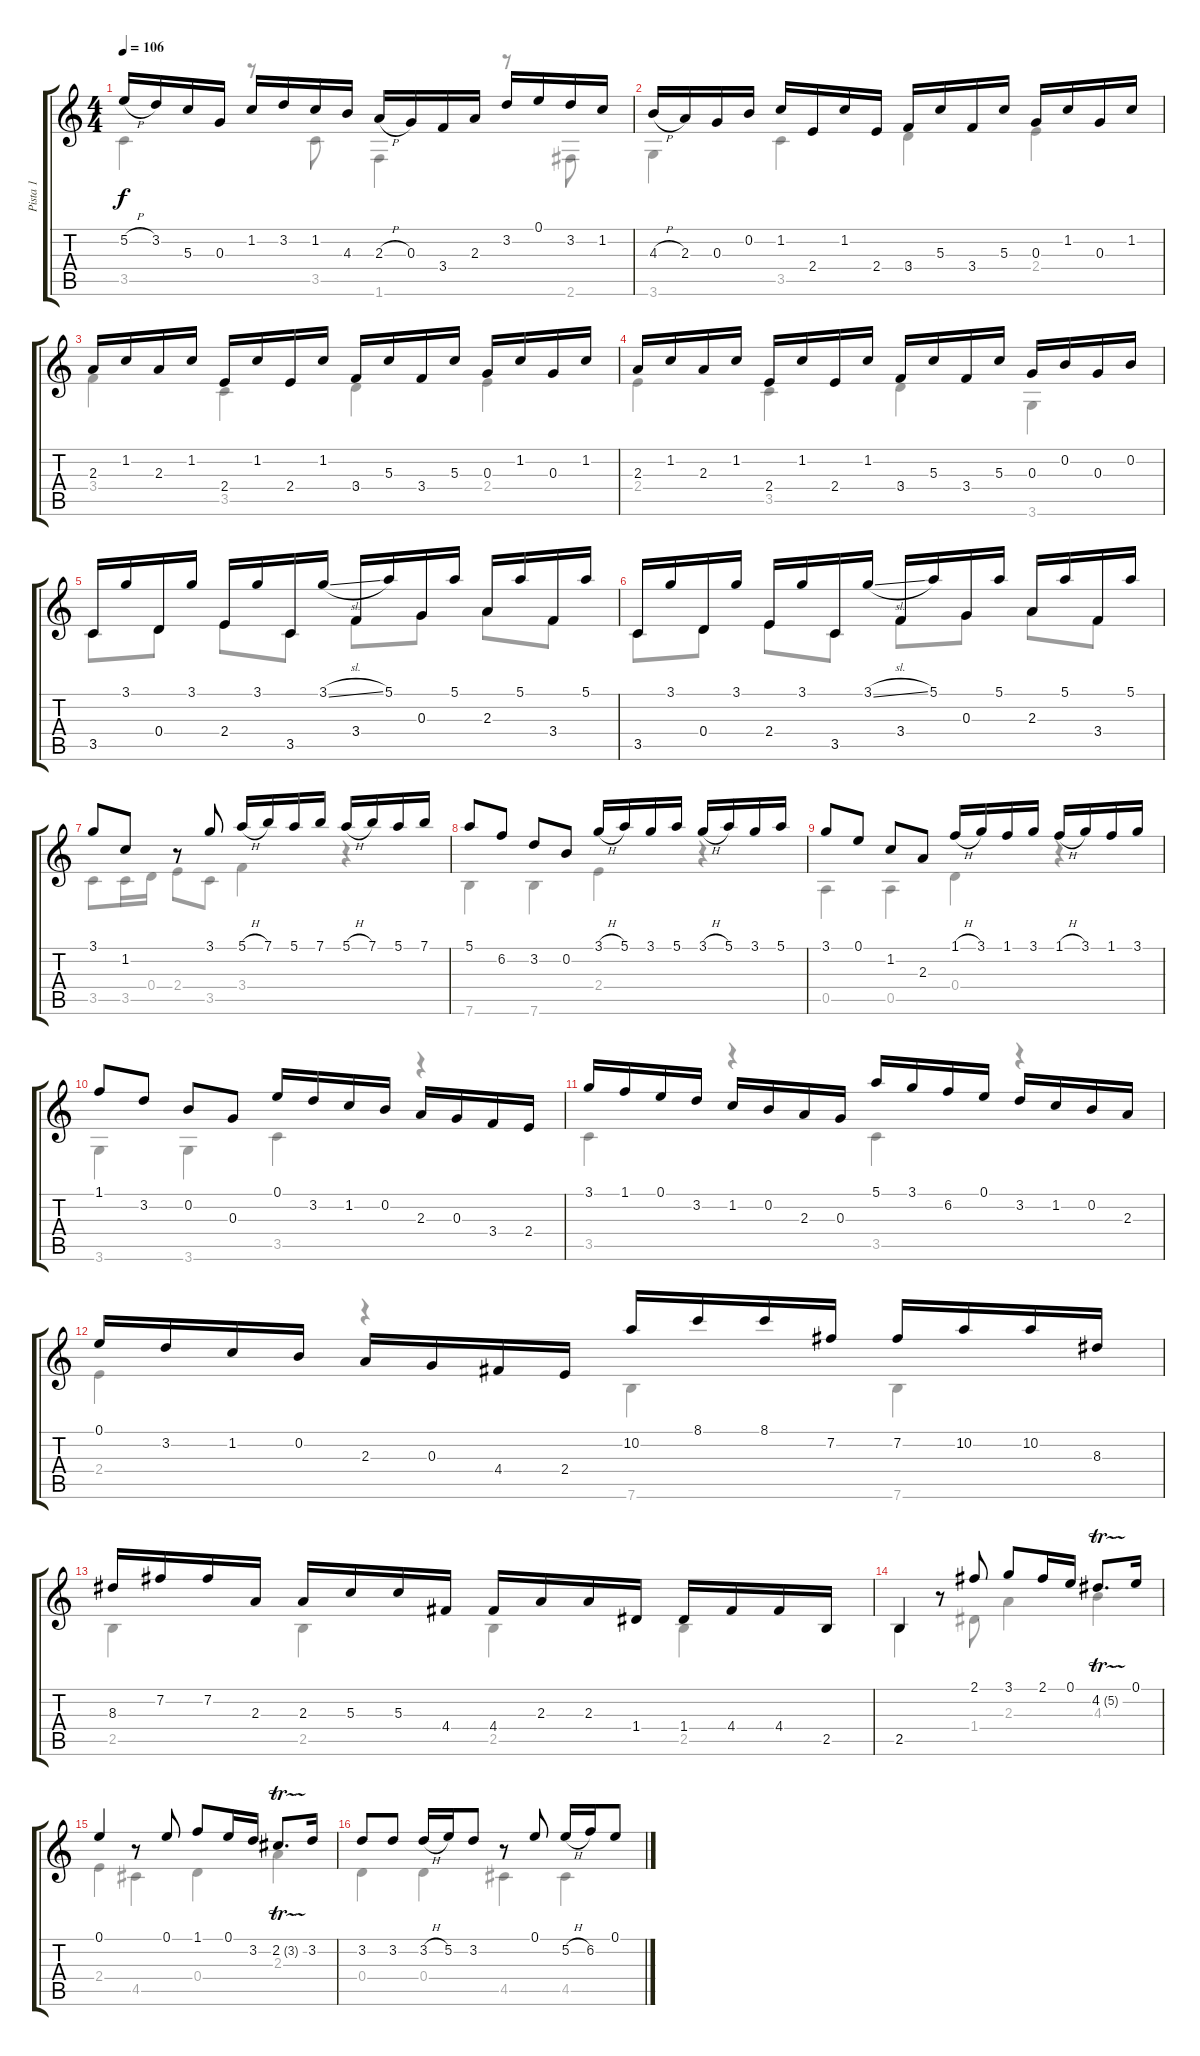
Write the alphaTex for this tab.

\track ("Pista 1" "Pista 1") {instrument acousticguitarnylon}
\staff {score tabs}
\tuning (E4 B3 G3 D3 A2 E2) {hide}
\voice
\ts (4 4)
\tempo 106
\clef g2
\ks c
5.2{h}.16{dy f} 3.2.16 5.3.16 0.3.16 1.2.16 3.2.16 1.2.16 4.3.16 2.3{h}.16 0.3.16 3.4.16 2.3.16 3.2.16 0.1.16 3.2.16 1.2.16 |
4.3{h}.16 2.3.16 0.3.16 0.2.16 1.2.16 2.4.16 1.2.16 2.4.16 3.4.16 5.3.16 3.4.16 5.3.16 0.3.16 1.2.16 0.3.16 1.2.16 |
2.3.16 1.2.16 2.3.16 1.2.16 2.4.16 1.2.16 2.4.16 1.2.16 3.4.16 5.3.16 3.4.16 5.3.16 0.3.16 1.2.16 0.3.16 1.2.16 |
2.3.16 1.2.16 2.3.16 1.2.16 2.4.16 1.2.16 2.4.16 1.2.16 3.4.16 5.3.16 3.4.16 5.3.16 0.3.16 0.2.16 0.3.16 0.2.16 |
3.5.16 3.1.16 0.4.16 3.1.16 2.4.16 3.1.16 3.5.16 3.1{sl}.16 3.4.16 5.1.16 0.3.16 5.1.16 2.3.16 5.1.16 3.4.16 5.1.16 |
3.5.16 3.1.16 0.4.16 3.1.16 2.4.16 3.1.16 3.5.16 3.1{sl}.16 3.4.16 5.1.16 0.3.16 5.1.16 2.3.16 5.1.16 3.4.16 5.1.16 |
3.1.8 1.2.8 r.8 3.1.8 5.1{h}.16 7.1.16 5.1.16 7.1.16 5.1{h}.16 7.1.16 5.1.16 7.1.16 |
5.1.8 6.2.8 3.2.8 0.2.8 3.1{h}.16 5.1.16 3.1.16 5.1.16 3.1{h}.16 5.1.16 3.1.16 5.1.16 |
3.1.8 0.1.8 1.2.8 2.3.8 1.1{h}.16 3.1.16 1.1.16 3.1.16 1.1{h}.16 3.1.16 1.1.16 3.1.16 |
1.1.8 3.2.8 0.2.8 0.3.8 0.1.16 3.2.16 1.2.16 0.2.16 2.3.16 0.3.16 3.4.16 2.4.16 |
3.1.16 1.1.16 0.1.16 3.2.16 1.2.16 0.2.16 2.3.16 0.3.16 5.1.16 3.1.16 6.2.16 0.1.16 3.2.16 1.2.16 0.2.16 2.3.16 |
0.1.16 3.2.16 1.2.16 0.2.16 2.3.16 0.3.16 4.4.16 2.4.16 10.2.16 8.1.16 8.1.16 7.2.16 7.2.16 10.2.16 10.2.16 8.3.16 |
8.3.16 7.2.16 7.2.16 2.3.16 2.3.16 5.3.16 5.3.16 4.4.16 4.4.16 2.3.16 2.3.16 1.4.16 1.4.16 4.4.16 4.4.16 2.5.16 |
2.5.4 r.8 2.1.8 3.1.8 2.1.16 0.1.16 4.2{tr (5 32)}.8{d} 0.1.16 |
0.1.4 r.8 0.1.8 1.1.8 0.1.16 3.2.16 2.2{tr (3 32)}.8{d} 3.2.16 |
3.2.8 3.2.8 3.2{h}.16 5.2.16 3.2.8 r.8 0.1.8 5.2{h}.16 6.2.16 0.1.8
\voice
\clef g2
\ottava regular
\simile none
\ks c
3.5.4{dy f} r.8 3.5.8 1.6.4 r.8 2.6.8 |
3.6.4 3.5.4 0.4.4 2.4.4 |
3.4.4 3.5.4 0.4.4 2.4.4 |
2.4.4 3.5.4 0.4.4 3.6.4 |
3.5.8 0.4.8 2.4.8 3.5.8 3.4.8 0.3.8 2.3.8 3.4.8 |
3.5.8 0.4.8 2.4.8 3.5.8 3.4.8 0.3.8 2.3.8 3.4.8 |
3.5.8 3.5.16 0.4.16 2.4.8 3.5.8 3.4.4 r.4 |
7.6.4 7.6.4 2.4.4 r.4 |
0.5.4 0.5.4 0.4.4 r.4 |
3.6.4 3.6.4 3.5.4 r.4 |
3.5.4 r.4 3.5.4 r.4 |
2.4.4 r.4 7.6.4 7.6.4 |
2.5.4 2.5.4 2.5.4 2.5.4 |
2.5.4 r.8 1.4.8 2.3.4 4.3.4 |
2.4.4 4.5.4 0.4.4 2.3.4 |
0.4.4 0.4.4 4.5.4 4.5.4
